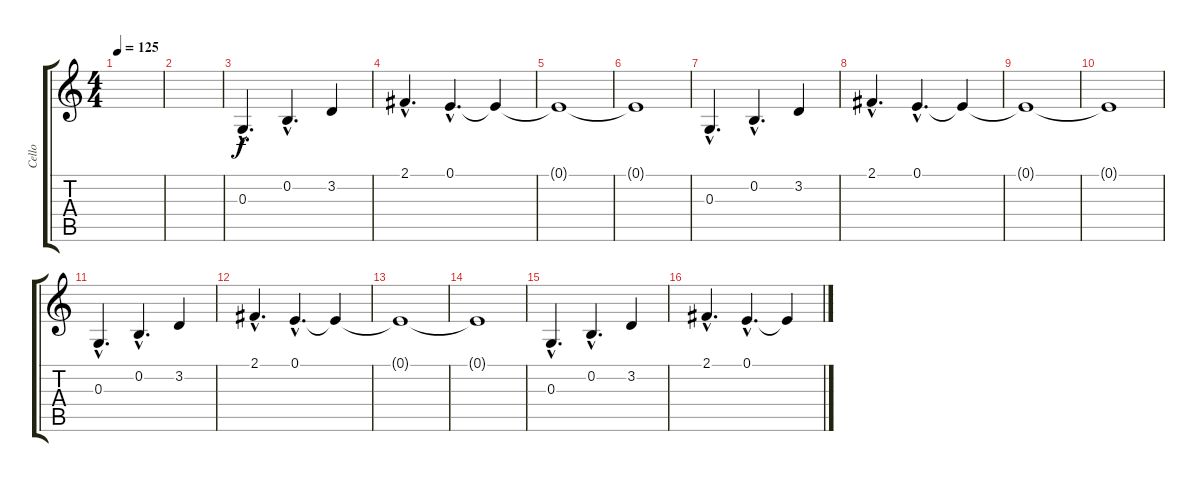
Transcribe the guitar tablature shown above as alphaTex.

\track ("Cello" "Cello") {instrument cello}
\staff {score tabs}
\tuning (E4 B3 G3 D3 A2 E2) {hide}
\ts (4 4)
\tempo 125
\clef g2
\ks c
|
|
0.3{hac}.4{d} 0.2{hac}.4{d} 3.2.4 |
2.1{hac}.4{d} 0.1{hac}.4{d} 0.1{t}.4 |
0.1{t}.1 |
0.1{t}.1 |
0.3{hac}.4{d} 0.2{hac}.4{d} 3.2.4 |
2.1{hac}.4{d} 0.1{hac}.4{d} 0.1{t}.4 |
0.1{t}.1 |
0.1{t}.1 |
0.3{hac}.4{d} 0.2{hac}.4{d} 3.2.4 |
2.1{hac}.4{d} 0.1{hac}.4{d} 0.1{t}.4 |
0.1{t}.1 |
0.1{t}.1 |
0.3{hac}.4{d} 0.2{hac}.4{d} 3.2.4 |
2.1{hac}.4{d} 0.1{hac}.4{d} 0.1{t}.4
